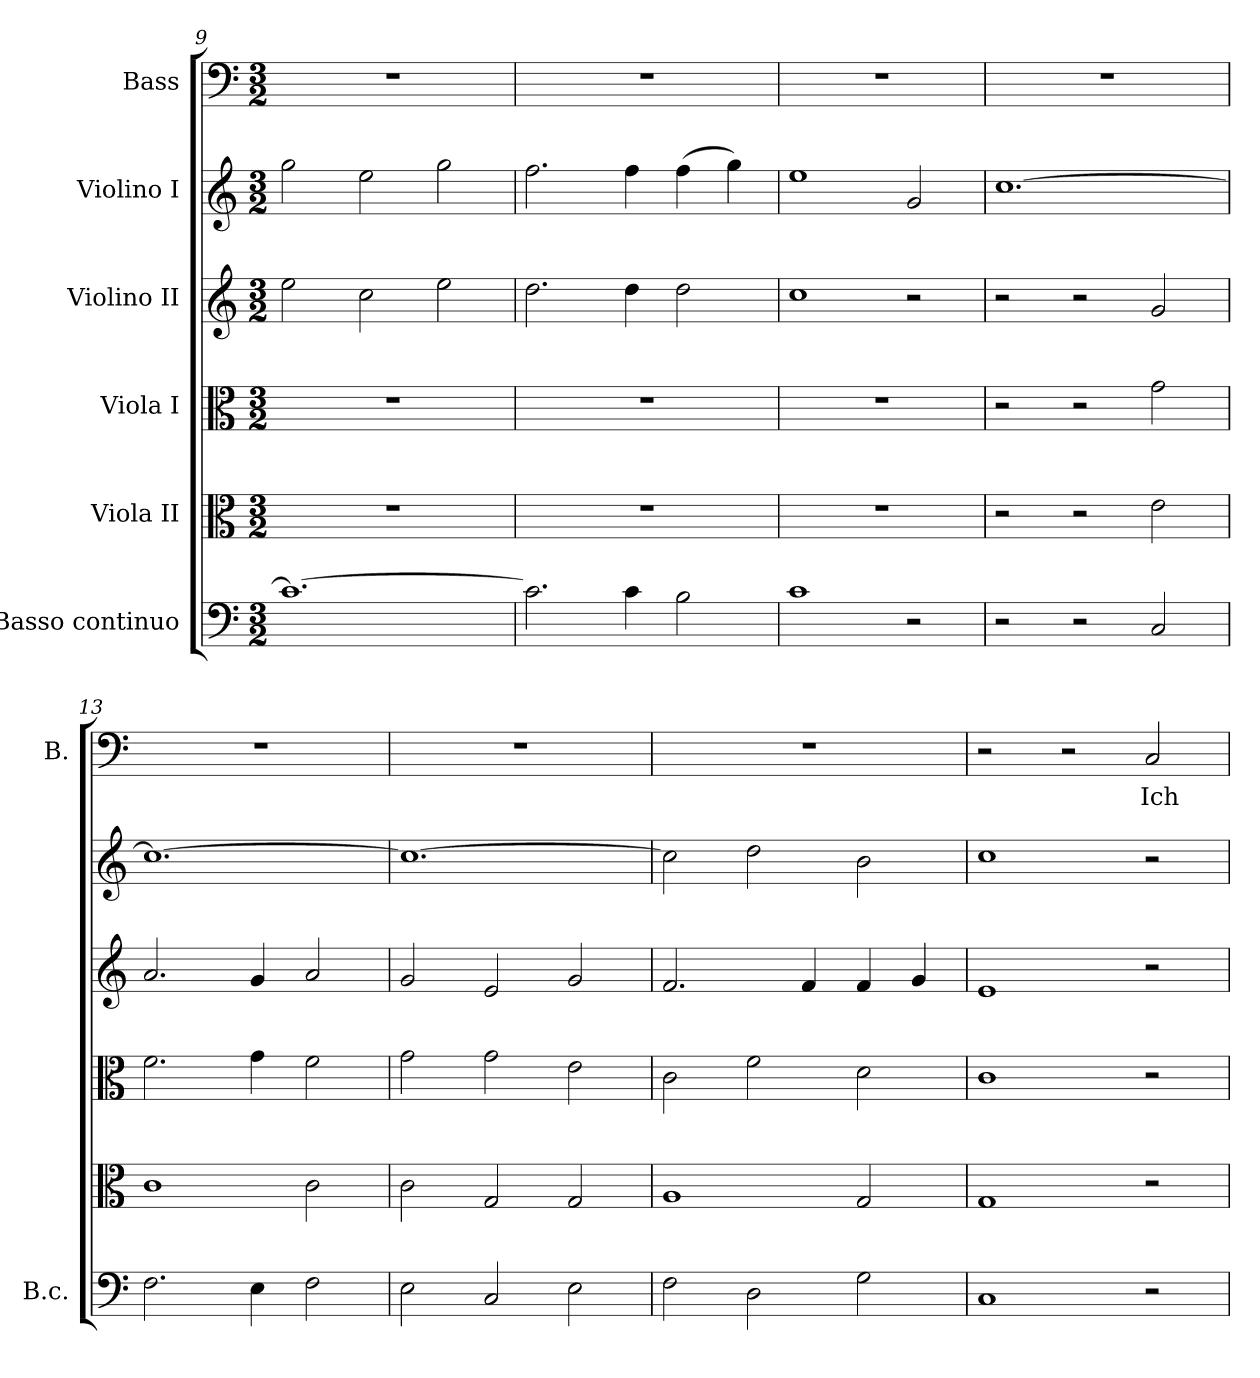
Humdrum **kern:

**kern	**kern	**kern	**kern	**kern	**kern	**text
*part6	*part5	*part4	*part3	*part2	*part1	*part1
*staff6	*staff5	*staff4	*staff3	*staff2	*staff1	*staff1
*I"Basso continuo	*I"Viola II	*I"Viola I	*I"Violino II	*I"Violino I	*I"Bass	*
*I'B.c.	*	*	*	*	*I'B.	*
*clefF4	*clefC3	*clefC3	*clefG2	*clefG2	*clefF4	*
*k[]	*k[]	*k[]	*k[]	*k[]	*k[]	*
*M3/2	*M3/2	*M3/2	*M3/2	*M3/2	*M3/2	*
=9	=9	=9	=9	=9	=9	=9
1.c_>	1.r	1.r	2ee\	2gg\	1.r	.
.	.	.	2cc\	2ee\	.	.
.	.	.	2ee\	2gg\	.	.
!!LO:LB:g=z
=10	=10	=10	=10	=10	=10	=10
2.c\]	1.r	1.r	2.dd\	2.ff\	1.r	.
4c\	.	.	4dd\	4ff\	.	.
2B\	.	.	2dd\	(4ff\	.	.
.	.	.	.	4gg\)	.	.
=11	=11	=11	=11	=11	=11	=11
1c	1.r	1.r	1cc	1ee	1.r	.
2r	.	.	2r	2g/	.	.
=12	=12	=12	=12	=12	=12	=12
2r	2r	2r	2r	[>1.cc	1.r	.
2r	2r	2r	2r	.	.	.
2C/	2e\	2g\	2g/	.	.	.
=13	=13	=13	=13	=13	=13	=13
2.F\	1c	2.f\	2.a/	1.cc_>	1.r	.
4E\	.	4g\	4g/	.	.	.
2F\	2c\	2f\	2a/	.	.	.
=14	=14	=14	=14	=14	=14	=14
2E\	2c\	2g\	2g/	1.cc_>	1.r	.
2C/	2G/	2g\	2e/	.	.	.
2E\	2G/	2e\	2g/	.	.	.
=15	=15	=15	=15	=15	=15	=15
2F\	1A	2c\	2.f/	2cc\]	1.r	.
2D\	.	2f\	.	2dd\	.	.
.	.	.	4f/	.	.	.
2G\	2G/	2d\	4f/	2b\	.	.
.	.	.	4g/	.	.	.
=16	=16	=16	=16	=16	=16	=16
1C	1G	1c	1e	1cc	2r	.
.	.	.	.	.	2r	.
!	!	!	!	!	!	!LO:LY:b
2r	2r	2r	2r	2r	2C/	Ich
=	=	=	=	=	=	=
*-	*-	*-	*-	*-	*-	*-
